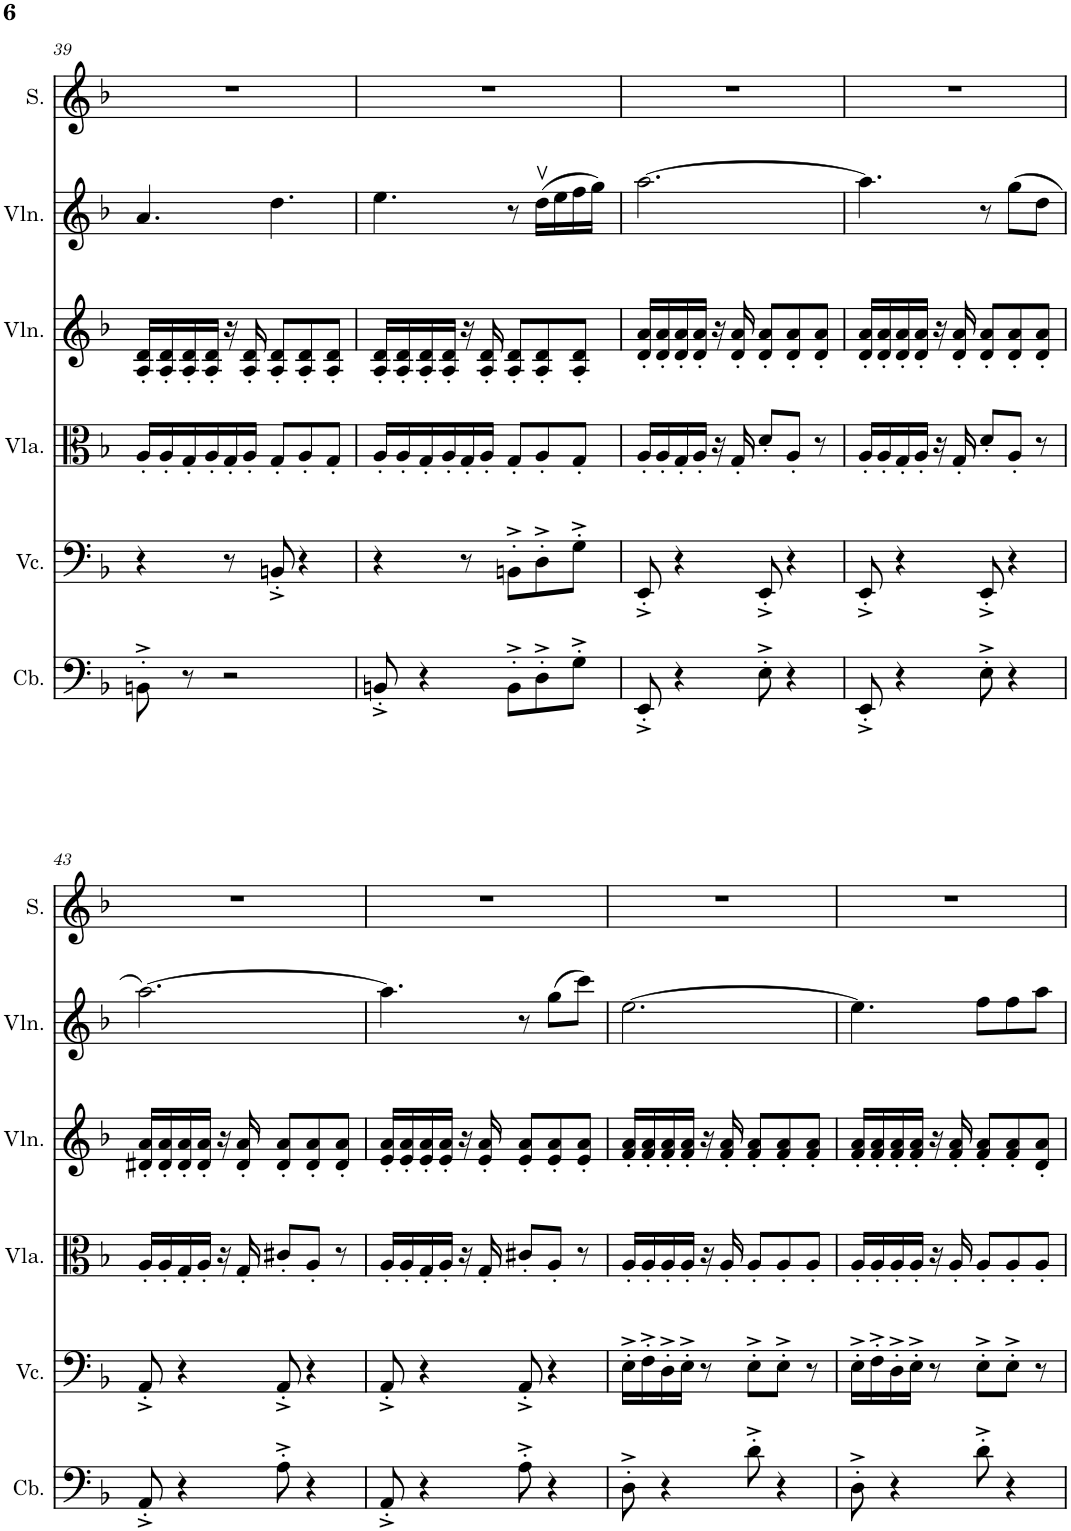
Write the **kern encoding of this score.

**kern	**kern	**kern	**kern	**kern	**kern
*part6	*part5	*part4	*part3	*part2	*part1
*staff6	*staff5	*staff4	*staff3	*staff2	*staff1
*I"低音提琴	*I"大提琴	*I"中提琴	*I"小提琴	*I"小提琴	*I"女高音
!!LO:PB:g=z
*clefF4	*clefF4	*clefC3	*clefG2	*clefG2	*clefG2
*Trd7c12	*	*	*	*	*
*k[b-]	*k[b-]	*k[b-]	*k[b-]	*k[b-]	*k[b-]
*M6/8	*M6/8	*M6/8	*M6/8	*M6/8	*M6/8
=39	=39	=39	=39	=39	=39
8BBn'^\	4r	16A'/LL	16A/' 16d/'LL	4.a/	2.r
.	.	16A'/	16A/' 16d/'	.	.
8r	.	16G'/	16A/' 16d/'	.	.
.	.	16A'/	16A/' 16d/'JJ	.	.
2r	8r	16G'/	16r	.	.
.	.	16A'/JJ	16A/' 16d/'	.	.
.	8BBn'^/	8G'/L	8A/' 8d/'L	4.dd\	.
.	4r	8A'/	8A/' 8d/'	.	.
.	.	8G'/J	8A/' 8d/'J	.	.
=40	=40	=40	=40	=40	=40
8BBn'^/	4r	16A'/LL	16A/' 16d/'LL	4.ee\	2.r
.	.	16A'/	16A/' 16d/'	.	.
4r	.	16G'/	16A/' 16d/'	.	.
.	.	16A'/	16A/' 16d/'JJ	.	.
.	8r	16G'/	16r	.	.
.	.	16A'/JJ	16A/' 16d/'	.	.
8BB'^\L	8BBn'^\L	8G'/L	8A/' 8d/'L	8r	.
8D'^\	8D'^\	8A'/	8A/' 8d/'	(16ddv\LL	.
.	.	.	.	16ee\	.
8G'^\J	8G'^\J	8G'/J	8A/' 8d/'J	16ff\	.
.	.	.	.	16gg\JJ)	.
=41	=41	=41	=41	=41	=41
8EE'^/	8EE'^/	16A'/LL	16d/' 16a/'LL	[2.aa\	2.r
.	.	16A'/	16d/' 16a/'	.	.
4r	4r	16G'/	16d/' 16a/'	.	.
.	.	16A'/JJ	16d/' 16a/'JJ	.	.
.	.	16r	16r	.	.
.	.	16G'/	16d/' 16a/'	.	.
8E'^\	8EE'^/	8d'/L	8d/' 8a/'L	.	.
4r	4r	8A'/J	8d/' 8a/'	.	.
.	.	8r	8d/' 8a/'J	.	.
=42	=42	=42	=42	=42	=42
8EE'^/	8EE'^/	16A'/LL	16d/' 16a/'LL	4.aa\]	2.r
.	.	16A'/	16d/' 16a/'	.	.
4r	4r	16G'/	16d/' 16a/'	.	.
.	.	16A'/JJ	16d/' 16a/'JJ	.	.
.	.	16r	16r	.	.
.	.	16G'/	16d/' 16a/'	.	.
8E'^\	8EE'^/	8d'/L	8d/' 8a/'L	8r	.
4r	4r	8A'/J	8d/' 8a/'	(8gg\L	.
.	.	8r	8d/' 8a/'J	8dd\J	.
!!LO:LB:g=z
=43	=43	=43	=43	=43	=43
8AA'^/	8AA'^/	16A'/LL	16d#X/' 16a/'LL	[2.aa\)	2.r
.	.	16A'/	16d#/' 16a/'	.	.
4r	4r	16G'/	16d#/' 16a/'	.	.
.	.	16A'/JJ	16d#/' 16a/'JJ	.	.
.	.	16r	16r	.	.
.	.	16G'/	16d#/' 16a/'	.	.
8A'^\	8AA'^/	8c#X'/L	8d#/' 8a/'L	.	.
4r	4r	8A'/J	8d#/' 8a/'	.	.
.	.	8r	8d#/' 8a/'J	.	.
=44	=44	=44	=44	=44	=44
8AA'^/	8AA'^/	16A'/LL	16e/' 16a/'LL	4.aa\]	2.r
.	.	16A'/	16e/' 16a/'	.	.
4r	4r	16G'/	16e/' 16a/'	.	.
.	.	16A'/JJ	16e/' 16a/'JJ	.	.
.	.	16r	16r	.	.
.	.	16G'/	16e/' 16a/'	.	.
8A'^\	8AA'^/	8c#X'/L	8e/' 8a/'L	8r	.
4r	4r	8A'/J	8e/' 8a/'	(8gg\L	.
.	.	8r	8e/' 8a/'J	8ccc\J)	.
=45	=45	=45	=45	=45	=45
8D'^\	16E'^\LL	16A'/LL	16f/' 16a/'LL	[2.ee\	2.r
.	16F'^\	16A'/	16f/' 16a/'	.	.
4r	16D'^\	16A'/	16f/' 16a/'	.	.
.	16E'^\JJ	16A'/JJ	16f/' 16a/'JJ	.	.
.	8r	16r	16r	.	.
.	.	16A'/	16f/' 16a/'	.	.
8d'^\	8E'^\L	8A'/L	8f/' 8a/'L	.	.
4r	8E'^\J	8A'/	8f/' 8a/'	.	.
.	8r	8A'/J	8f/' 8a/'J	.	.
=46	=46	=46	=46	=46	=46
8D'^\	16E'^\LL	16A'/LL	16f/' 16a/'LL	4.ee\]	2.r
.	16F'^\	16A'/	16f/' 16a/'	.	.
4r	16D'^\	16A'/	16f/' 16a/'	.	.
.	16E'^\JJ	16A'/JJ	16f/' 16a/'JJ	.	.
.	8r	16r	16r	.	.
.	.	16A'/	16f/' 16a/'	.	.
8d'^\	8E'^\L	8A'/L	8f/' 8a/'L	8ff\L	.
4r	8E'^\J	8A'/	8f/' 8a/'	8ff\	.
.	8r	8A'/J	8d/' 8a/'J	8aa\J	.
=	=	=	=	=	=
*-	*-	*-	*-	*-	*-
